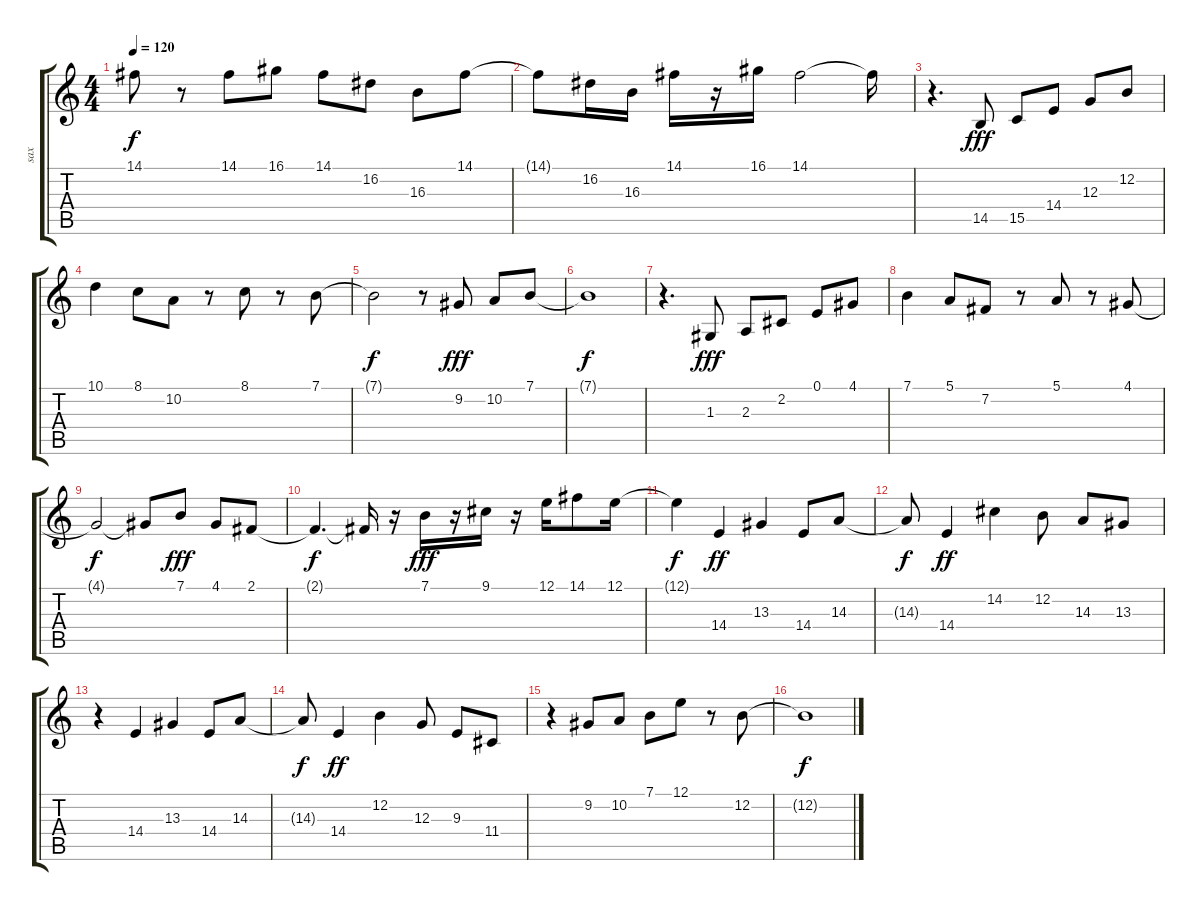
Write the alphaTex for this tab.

\track ("sax" "sax") {instrument altosax}
\staff {score tabs}
\tuning (E4 B3 G3 D3 A2 E2) {hide}
\ts (4 4)
\tempo 120
\clef g2
\ks c
14.1.8{dy f} r.8 14.1.8 16.1.8 14.1.8 16.2.8 16.3.8 14.1.8 |
14.1{t}.8 16.2.16 16.3.16 14.1.16 r.16 16.1.16 14.1.2 14.1{t}.16 |
r.4{d} 14.5.8{dy fff} 15.5.8 14.4.8 12.3.8 12.2.8 |
10.1.4 8.1.8 10.2.8 r.8 8.1.8 r.8 7.1.8 |
7.1{t}.2{dy f} r.8 9.2.8{dy fff} 10.2.8 7.1.8 |
7.1{t}.1{dy f} |
r.4{d} 1.3.8{dy fff} 2.3.8 2.2.8 0.1.8 4.1.8 |
7.1.4 5.1.8 7.2.8 r.8 5.1.8 r.8 4.1.8 |
4.1{t}.2{dy f} 4.1{t}.8 7.1.8{dy fff} 4.1.8 2.1.8 |
2.1{t}.4{d dy f} 2.1{t}.16 r.16 7.1.16{dy fff} r.16 9.1.16 r.16 12.1.16 14.1.8 12.1.16 |
12.1{t}.4{dy f} 14.4.4{dy ff} 13.3.4 14.4.8 14.3.8 |
14.3{t}.8{dy f} 14.4.4{dy ff} 14.2.4 12.2.8 14.3.8 13.3.8 |
r.4 14.4.4 13.3.4 14.4.8 14.3.8 |
14.3{t}.8{dy f} 14.4.4{dy ff} 12.2.4 12.3.8 9.3.8 11.4.8 |
r.4 9.2.8 10.2.8 7.1.8 12.1.8 r.8 12.2.8 |
12.2{t}.1{dy f}
